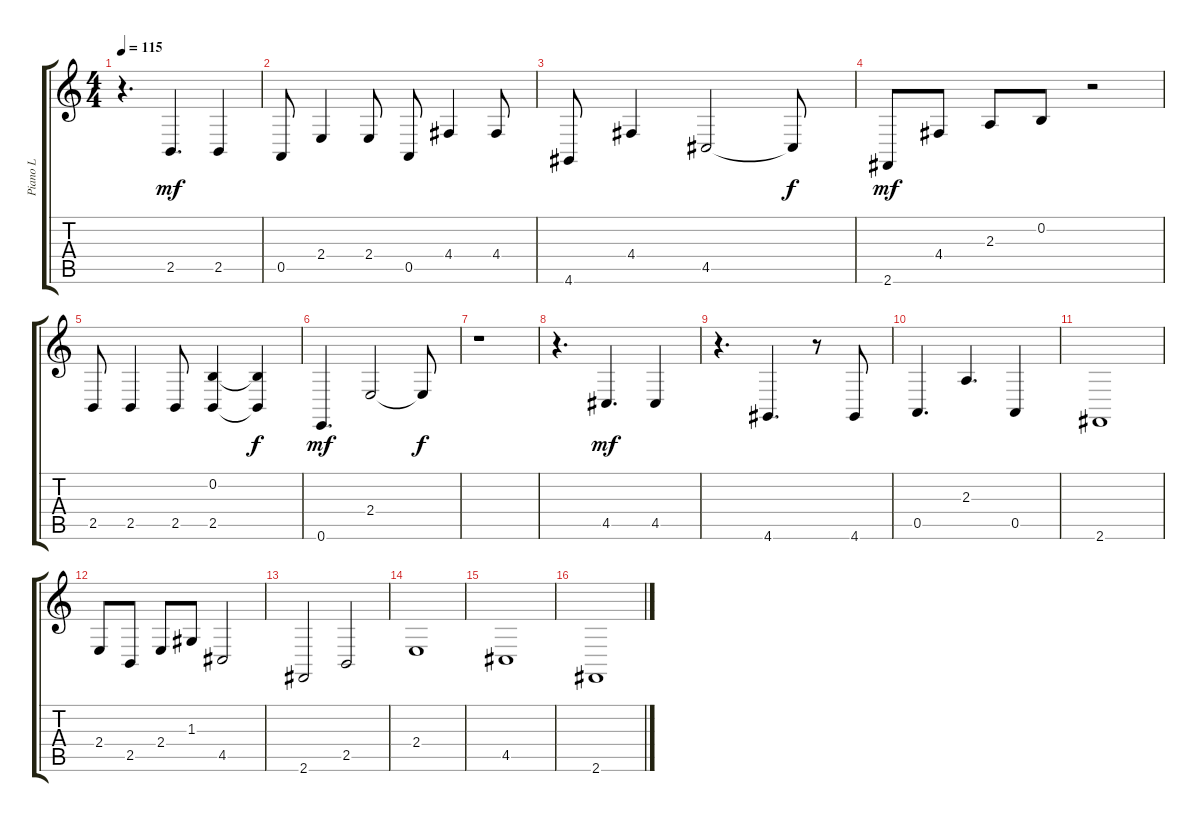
\track ("Piano L" "Piano L") {instrument acousticgrandpiano}
\staff {score tabs}
\tuning (E4 B3 G3 D3 A2 E2) {hide}
\ts (4 4)
\tempo 115
\clef g2
\ks c
r.4{d dy mf} 2.5.4{d} 2.5.4 |
0.5.8 2.4.4 2.4.8 0.5.8 4.4.4 4.4.8 |
4.6.8 4.4.4 4.5.2 4.5{t}.8{dy f} |
2.6.8{dy mf} 4.4.8 2.3.8 0.2.8 r.2 |
2.5.8 2.5.4 2.5.8 (0.2 2.5).4 (0.2{t} 2.5{t}).4{dy f} |
0.6.4{d dy mf} 2.4.2 2.4{t}.8{dy f} |
r.1 |
r.4{d} 4.5.4{d dy mf} 4.5.4 |
r.4{d} 4.6.4{d} r.8 4.6.8 |
0.5.4{d} 2.3.4{d} 0.5.4 |
2.6.1 |
2.4.8 2.5.8 2.4.8 1.3.8 4.5.2 |
2.6.2 2.5.2 |
2.4.1 |
4.5.1 |
2.6.1
